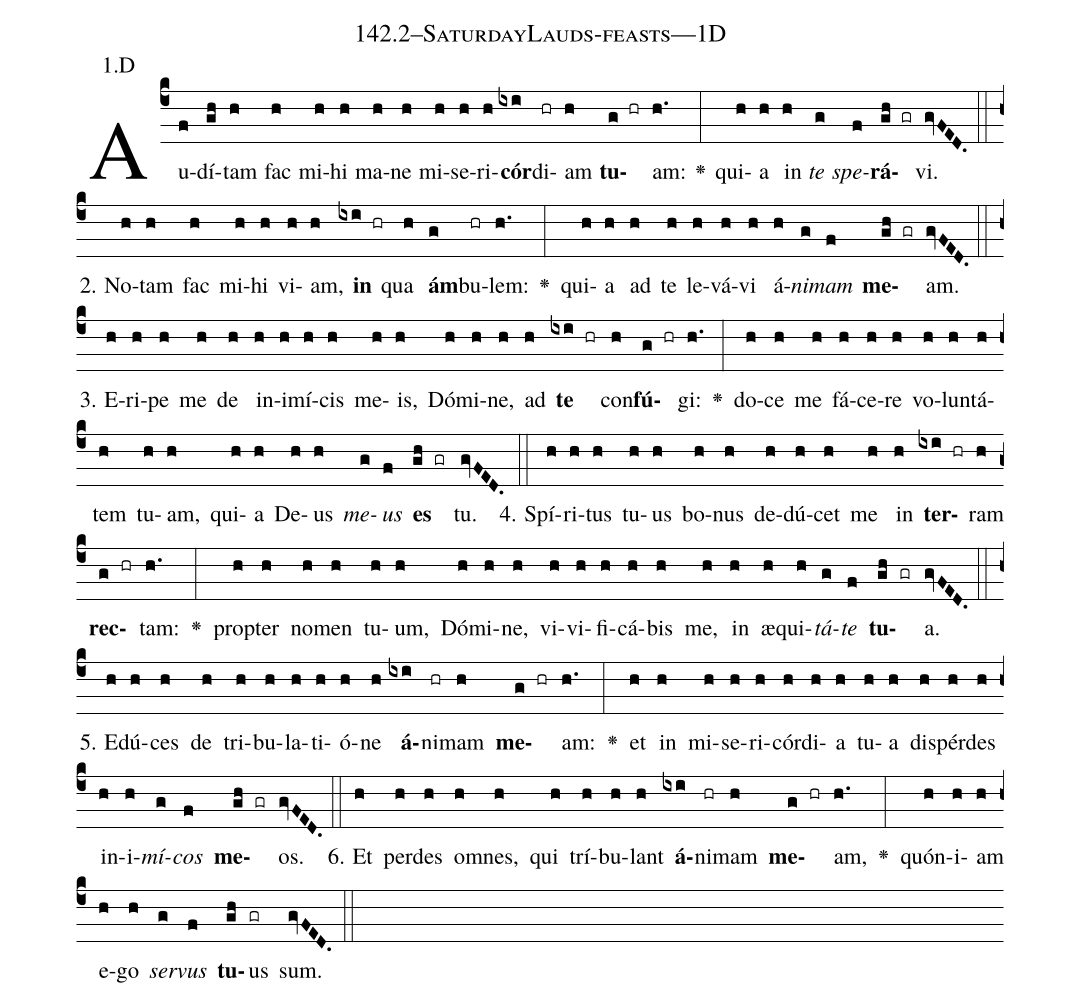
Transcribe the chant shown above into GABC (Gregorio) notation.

name: 142.2--SaturdayLauds-feasts---1D;
annotation: 1.D;
%%
(c4)Au(f)dí(gh)tam(h) fac(h) mi(h)hi(h) ma(h)ne(h) mi(h)se(h)ri(h)<b>cór</b>(ixi)di(hr)am(h) <b>tu</b>(g hr)am:(h.) <v>\greheightstar</v>(:) qui(h)a(h) in(h) <i>te</i>(g) <i>spe</i>(f)<b>rá</b>(gh gr)vi.(gvFED.) (::)
2. No(h)tam(h) fac(h) mi(h)hi(h) vi(h)am,(h) <b>in</b>(ixi hr) qua(h) <b>ám</b>(g)bu(hr)lem:(h.) <v>\greheightstar</v>(:) qui(h)a(h) ad(h) te(h) le(h)vá(h)vi(h) á(h)<i>ni</i>(g)<i>mam</i>(f) <b>me</b>(gh gr)am.(gvFED.) (::)
3. E(h)ri(h)pe(h) me(h) de(h) in(h)i(h)mí(h)cis(h) me(h)is,(h) Dó(h)mi(h)ne,(h) ad(h) <b>te</b>(ixi hr) con(h)<b>fú</b>(g hr)gi:(h.) <v>\greheightstar</v>(:) do(h)ce(h) me(h) fá(h)ce(h)re(h) vo(h)lun(h)tá(h)tem(h) tu(h)am,(h) qui(h)a(h) De(h)us(h) <i>me</i>(g)<i>us</i>(f) <b>es</b>(gh gr) tu.(gvFED.) (::)
4. Spí(h)ri(h)tus(h) tu(h)us(h) bo(h)nus(h) de(h)dú(h)cet(h) me(h) in(h) <b>ter</b>(ixi hr)ram(h) <b>rec</b>(g hr)tam:(h.) <v>\greheightstar</v>(:) prop(h)ter(h) no(h)men(h) tu(h)um,(h) Dó(h)mi(h)ne,(h) vi(h)vi(h)fi(h)cá(h)bis(h) me,(h) in(h) æ(h)qui(h)<i>tá</i>(g)<i>te</i>(f) <b>tu</b>(gh gr)a.(gvFED.) (::)
5. E(h)dú(h)ces(h) de(h) tri(h)bu(h)la(h)ti(h)ó(h)ne(h) <b>á</b>(ixi)ni(hr)mam(h) <b>me</b>(g hr)am:(h.) <v>\greheightstar</v>(:) et(h) in(h) mi(h)se(h)ri(h)cór(h)di(h)a(h) tu(h)a(h) dis(h)pér(h)des(h) in(h)i(h)<i>mí</i>(g)<i>cos</i>(f) <b>me</b>(gh gr)os.(gvFED.) (::)
6. Et(h) per(h)des(h) om(h)nes,(h) qui(h) trí(h)bu(h)lant(h) <b>á</b>(ixi)ni(hr)mam(h) <b>me</b>(g hr)am,(h.) <v>\greheightstar</v>(:) quón(h)i(h)am(h) e(h)go(h) <i>ser</i>(g)<i>vus</i>(f) <b>tu</b>(gh)us(gr) sum.(gvFED.) (::)
